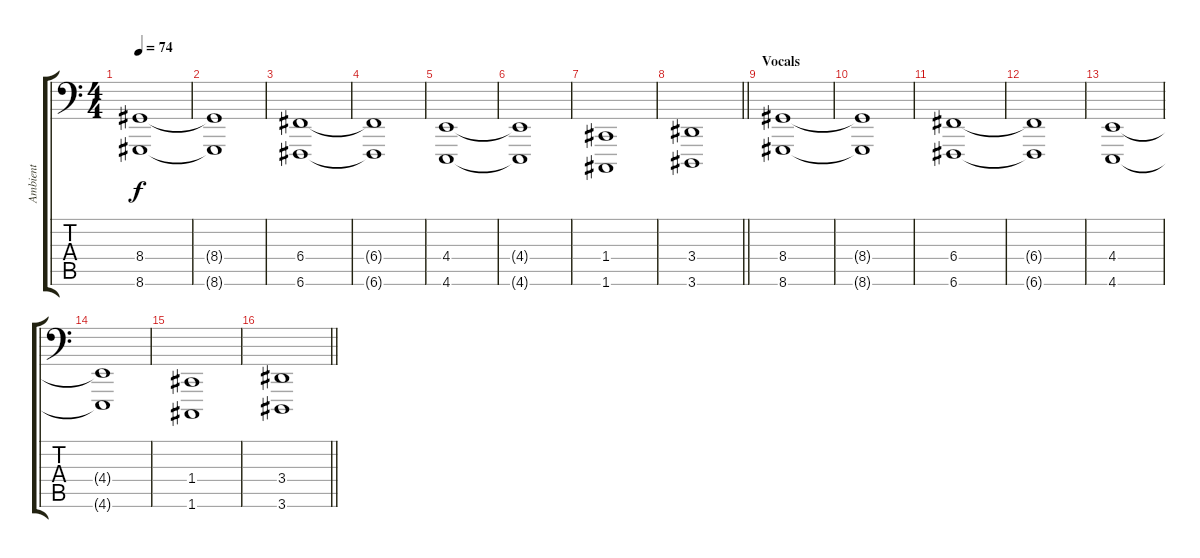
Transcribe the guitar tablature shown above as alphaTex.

\track ("Ambient" "Ambient") {instrument pad3polysynth}
\staff {score tabs}
\tuning (D3 A2 F2 C2 G1 C1) {hide}
\ts (4 4)
\section ("" "")
\tempo 74
\clef f4
\ks c
(8.4 8.6).1{dy f} |
(8.4{t} 8.6{t}).1 |
(6.4 6.6).1 |
(6.4{t} 6.6{t}).1 |
(4.4 4.6).1 |
(4.4{t} 4.6{t}).1 |
(1.4 1.6).1 |
\barLineRight lightlight
(3.4 3.6).1 |
\section ("" "Vocals")
(8.4 8.6).1 |
(8.4{t} 8.6{t}).1 |
(6.4 6.6).1 |
(6.4{t} 6.6{t}).1 |
(4.4 4.6).1 |
(4.4{t} 4.6{t}).1 |
(1.4 1.6).1 |
\barLineRight lightlight
(3.4 3.6).1
